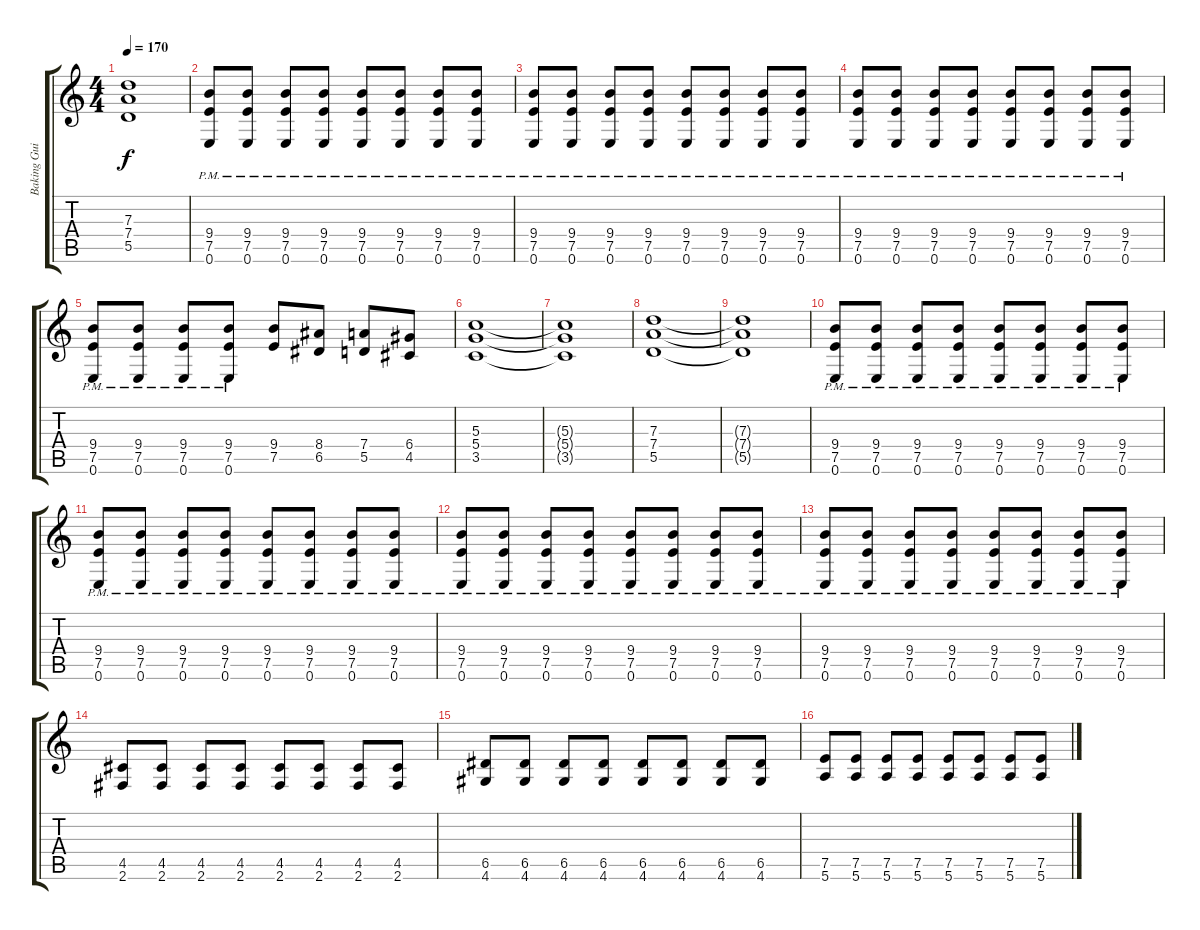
\track ("Baking Guitar" "Baking Gui") {instrument distortionguitar}
\staff {score tabs}
\tuning (E4 B3 G3 D3 A2 E2) {hide}
\ts (4 4)
\tempo 170
\clef g2
\ks c
(7.3{t} 7.4{t} 5.5{t}).1{dy f} |
(9.4{pm} 7.5 0.6).8 (9.4{pm} 7.5 0.6).8 (9.4{pm} 7.5 0.6).8 (9.4{pm} 7.5 0.6).8 (9.4{pm} 7.5 0.6).8 (9.4{pm} 7.5 0.6).8 (9.4{pm} 7.5 0.6).8 (9.4{pm} 7.5 0.6).8 |
(9.4{pm} 7.5 0.6).8 (9.4{pm} 7.5 0.6).8 (9.4{pm} 7.5 0.6).8 (9.4{pm} 7.5 0.6).8 (9.4{pm} 7.5 0.6).8 (9.4{pm} 7.5 0.6).8 (9.4{pm} 7.5 0.6).8 (9.4{pm} 7.5 0.6).8 |
(9.4{pm} 7.5 0.6).8 (9.4{pm} 7.5 0.6).8 (9.4{pm} 7.5 0.6).8 (9.4{pm} 7.5 0.6).8 (9.4{pm} 7.5 0.6).8 (9.4{pm} 7.5 0.6).8 (9.4{pm} 7.5 0.6).8 (9.4{pm} 7.5 0.6).8 |
(9.4{pm} 7.5 0.6).8 (9.4{pm} 7.5 0.6).8 (9.4{pm} 7.5 0.6).8 (9.4{pm} 7.5 0.6).8 (9.4 7.5).8 (8.4 6.5).8 (7.4 5.5).8 (6.4 4.5).8 |
(5.3 5.4 3.5).1 |
(5.3{t} 5.4{t} 3.5{t}).1 |
(7.3 7.4 5.5).1 |
(7.3{t} 7.4{t} 5.5{t}).1 |
(9.4{pm} 7.5 0.6).8 (9.4{pm} 7.5 0.6).8 (9.4{pm} 7.5 0.6).8 (9.4{pm} 7.5 0.6).8 (9.4{pm} 7.5 0.6).8 (9.4{pm} 7.5 0.6).8 (9.4{pm} 7.5 0.6).8 (9.4{pm} 7.5 0.6).8 |
(9.4{pm} 7.5 0.6).8 (9.4{pm} 7.5 0.6).8 (9.4{pm} 7.5 0.6).8 (9.4{pm} 7.5 0.6).8 (9.4{pm} 7.5 0.6).8 (9.4{pm} 7.5 0.6).8 (9.4{pm} 7.5 0.6).8 (9.4{pm} 7.5 0.6).8 |
(9.4{pm} 7.5 0.6).8 (9.4{pm} 7.5 0.6).8 (9.4{pm} 7.5 0.6).8 (9.4{pm} 7.5 0.6).8 (9.4{pm} 7.5 0.6).8 (9.4{pm} 7.5 0.6).8 (9.4{pm} 7.5 0.6).8 (9.4{pm} 7.5 0.6).8 |
(9.4{pm} 7.5 0.6).8 (9.4{pm} 7.5 0.6).8 (9.4{pm} 7.5 0.6).8 (9.4{pm} 7.5 0.6).8 (9.4{pm} 7.5 0.6).8 (9.4{pm} 7.5 0.6).8 (9.4{pm} 7.5 0.6).8 (9.4{pm} 7.5 0.6).8 |
(4.5 2.6).8 (4.5 2.6).8 (4.5 2.6).8 (4.5 2.6).8 (4.5 2.6).8 (4.5 2.6).8 (4.5 2.6).8 (4.5 2.6).8 |
(6.5 4.6).8 (6.5 4.6).8 (6.5 4.6).8 (6.5 4.6).8 (6.5 4.6).8 (6.5 4.6).8 (6.5 4.6).8 (6.5 4.6).8 |
(7.5 5.6).8 (7.5 5.6).8 (7.5 5.6).8 (7.5 5.6).8 (7.5 5.6).8 (7.5 5.6).8 (7.5 5.6).8 (7.5 5.6).8
